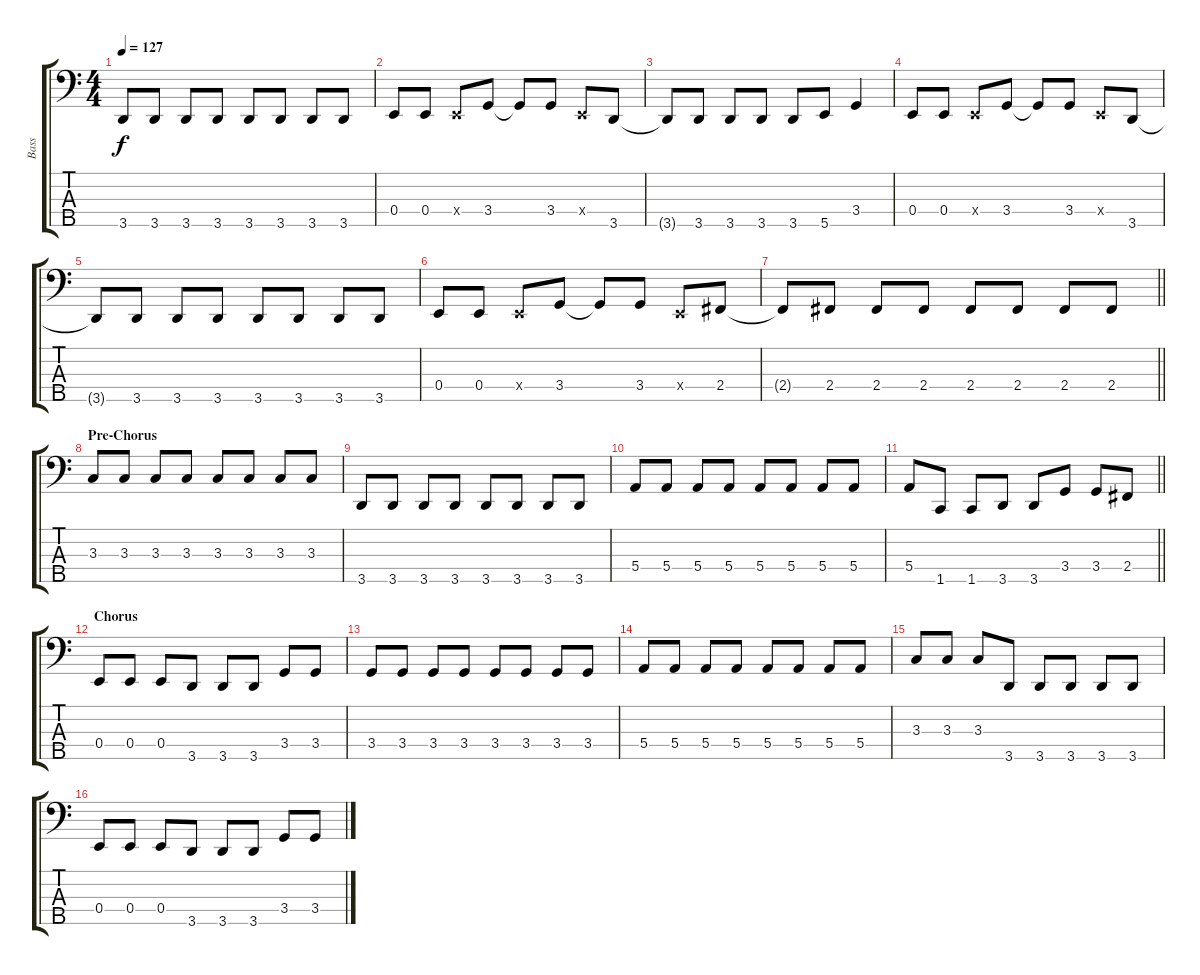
\track ("Bass" "Bass") {instrument electricbasspick}
\staff {score tabs}
\tuning (G2 D2 A1 E1 B0) {hide}
\ts (4 4)
\tempo 127
\clef f4
\ks c
3.5{t}.8{dy f} 3.5.8 3.5.8 3.5.8 3.5.8 3.5.8 3.5.8 3.5.8 |
0.4.8 0.4.8 0.4{x}.8 3.4.8 3.4{t}.8 3.4.8 0.4{x}.8 3.5.8 |
3.5{t}.8 3.5.8 3.5.8 3.5.8 3.5.8 5.5.8 3.4.4 |
0.4.8 0.4.8 0.4{x}.8 3.4.8 3.4{t}.8 3.4.8 0.4{x}.8 3.5.8 |
3.5{t}.8 3.5.8 3.5.8 3.5.8 3.5.8 3.5.8 3.5.8 3.5.8 |
0.4.8 0.4.8 0.4{x}.8 3.4.8 3.4{t}.8 3.4.8 0.4{x}.8 2.4.8 |
\barLineRight lightlight
2.4{t}.8 2.4.8 2.4.8 2.4.8 2.4.8 2.4.8 2.4.8 2.4.8 |
\section ("" "Pre-Chorus")
3.3.8 3.3.8 3.3.8 3.3.8 3.3.8 3.3.8 3.3.8 3.3.8 |
3.5.8 3.5.8 3.5.8 3.5.8 3.5.8 3.5.8 3.5.8 3.5.8 |
5.4.8 5.4.8 5.4.8 5.4.8 5.4.8 5.4.8 5.4.8 5.4.8 |
\barLineRight lightlight
5.4.8 1.5.8 1.5.8 3.5.8 3.5.8 3.4.8 3.4.8 2.4.8 |
\section ("" "Chorus")
0.4.8 0.4.8 0.4.8 3.5.8 3.5.8 3.5.8 3.4.8 3.4.8 |
3.4.8 3.4.8 3.4.8 3.4.8 3.4.8 3.4.8 3.4.8 3.4.8 |
5.4.8 5.4.8 5.4.8 5.4.8 5.4.8 5.4.8 5.4.8 5.4.8 |
3.3.8 3.3.8 3.3.8 3.5.8 3.5.8 3.5.8 3.5.8 3.5.8 |
0.4.8 0.4.8 0.4.8 3.5.8 3.5.8 3.5.8 3.4.8 3.4.8
